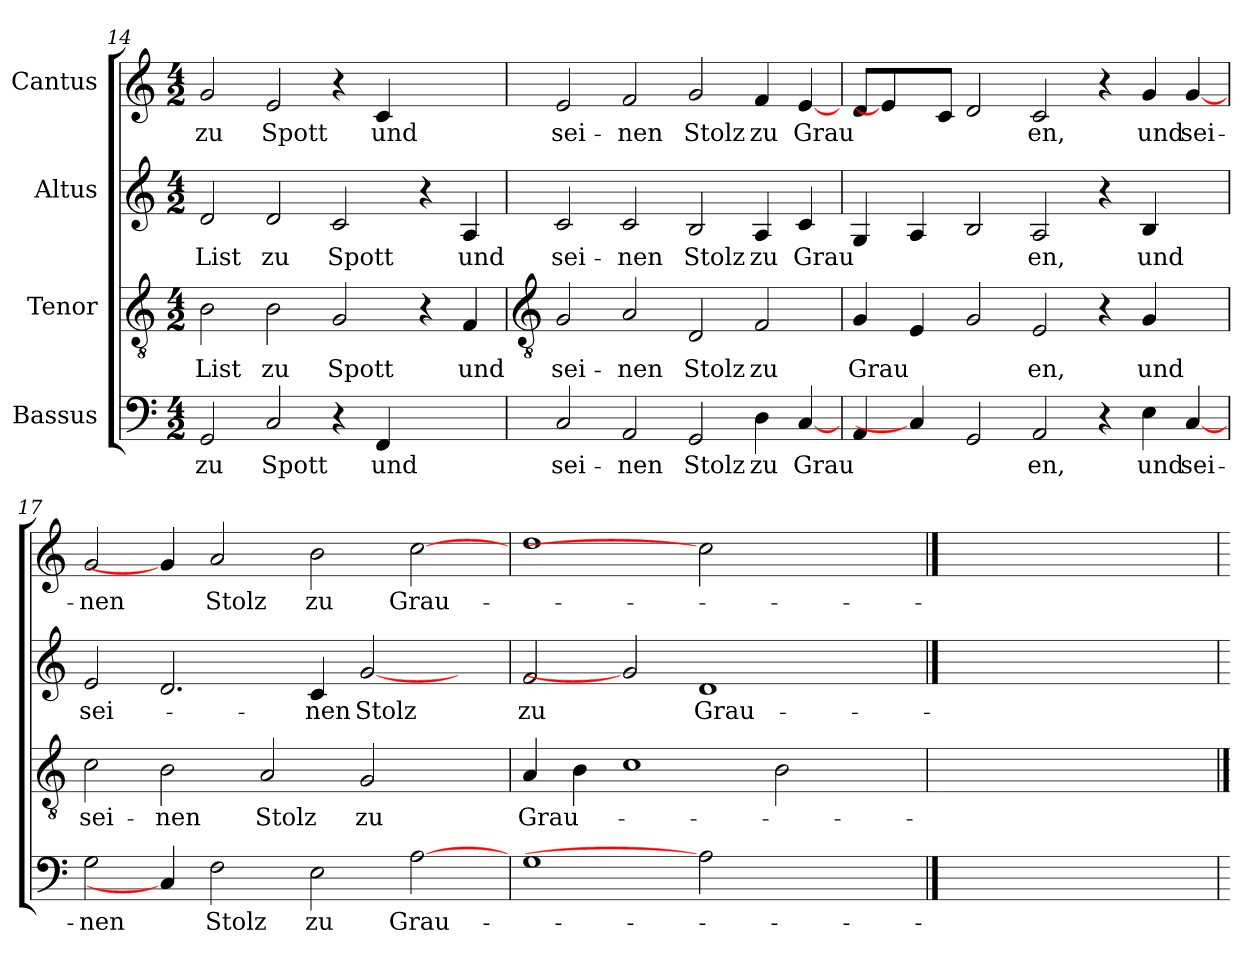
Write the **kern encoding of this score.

**kern	**text	**kern	**text	**kern	**text	**kern	**text
*part4	*part4	*part3	*part3	*part2	*part2	*part1	*part1
*staff4	*staff4	*staff3	*staff3	*staff2	*staff2	*staff1	*staff1
*I"Bassus	*	*I"Tenor	*	*I"Altus	*	*I"Cantus	*
*clefF4	*	*clefGv2	*	*clefG2	*	*clefG2	*
*k[]	*	*k[]	*	*k[]	*	*k[]	*
*C:	*	*C:	*	*C:	*	*C:	*
*M4/2	*	*M4/2	*	*M4/2	*	*M4/2	*
=14	=14	=14	=14	=14	=14	=14	=14
!	!LO:LY:b	!	!LO:LY:b	!	!LO:LY:b	!	!LO:LY:b
2GG	zu	2B	List	2d	List	2g	zu
!	!LO:LY:b	!	!LO:LY:b	!	!LO:LY:b	!	!LO:LY:b
2C	Spott	2B	zu	2d	zu	2e	Spott
!	!	!	!LO:LY:b	!	!LO:LY:b	!	!
4r	.	2G	Spott	2c	Spott	4r	.
!	!LO:LY:b	!	!	!	!	!	!LO:LY:b
4FF	und	.	.	.	.	4c	und
2ryy	.	4r	.	4r	.	2ryy	.
!	!	!	!LO:LY:b	!	!LO:LY:b	!	!
.	.	4F	und	4A	und	.	.
!!LO:LB:g=z
=15	=15	=15	=15	=15	=15	=15	=15
*	*	*clefGv2	*	*	*	*	*
!	!LO:LY:b	!	!LO:LY:b	!	!LO:LY:b	!	!LO:LY:b
2C	sei-	2G	sei-	2c	sei-	2e	sei-
!	!LO:LY:b	!	!LO:LY:b	!	!LO:LY:b	!	!LO:LY:b
2AA	-nen	2A	-nen	2c	-nen	2f	-nen
!	!LO:LY:b	!	!LO:LY:b	!	!LO:LY:b	!	!LO:LY:b
2GG	Stolz	2D	Stolz	2B	Stolz	2g	Stolz
!	!LO:LY:b	!	!LO:LY:b	!	!LO:LY:b	!	!LO:LY:b
4D	zu	2F	zu	4A	zu	4f	zu
!	!LO:LY:b	!	!	!	!LO:LY:b	!	!LO:LY:b
[4C	Grau	.	.	4c	Grau	[4e	Grau
=16	=16	=16	=16	=16	=16	=16	=16
!	!	!	!LO:LY:b	!	!	!	!
4AA	.	4G	Grau	4G	.	8dL	.
.	.	.	.	.	.	4e]	.
4C]	.	4E	.	4A	.	.	.
.	.	.	.	.	.	8cJ	.
2GG	.	2G	.	2B	.	2d	.
!	!LO:LY:b	!	!LO:LY:b	!	!LO:LY:b	!	!LO:LY:b
2AA	en,	2E	en,	2A	en,	2c	en,
4r	.	4r	.	4r	.	4r	.
!	!LO:LY:b	!	!LO:LY:b	!	!LO:LY:b	!	!LO:LY:b
4E	und	4G	und	4B	und	4g	und
!	!LO:LY:b	!	!	!	!	!	!LO:LY:b
[4C	sei-	4ryy	.	4ryy	.	[4g	sei-
=17	=17	=17	=17	=17	=17	=17	=17
!	!LO:LY:b	!	!LO:LY:b	!	!LO:LY:b	!	!LO:LY:b
2G	-nen	2c	sei-	2e	sei-	2g	-nen
!	!	!	!LO:LY:b	!	!	!	!
4C]	.	2B	-nen	2.d	.	4g]	.
!	!LO:LY:b	!	!	!	!	!	!LO:LY:b
2F	Stolz	.	.	.	.	2a	Stolz
!	!	!	!LO:LY:b	!	!	!	!
.	.	2A	Stolz	.	.	.	.
!	!LO:LY:b	!	!	!	!LO:LY:b	!	!LO:LY:b
2E	zu	.	.	4c	-nen	2b	zu
!	!	!	!LO:LY:b	!	!LO:LY:b	!	!
.	.	2G	zu	[2g	Stolz	.	.
!	!LO:LY:b	!	!	!	!	!	!LO:LY:b
[2A	Grau-	.	.	.	.	[2cc	Grau-
.	.	4ryy	.	4ryy	.	.	.
=18	=18	=18	=18	=18	=18	=18	=18
!	!	!	!LO:LY:b	!	!LO:LY:b	!	!
1G	.	4A	Grau-	2f	zu	1dd	.
.	.	4B	.	.	.	.	.
.	.	1c	.	2g]	.	.	.
!	!	!	!	!	!LO:LY:b	!	!
2A]	.	.	.	1d	Grau-	2cc]	.
!	!LO:LY:b	!	!	!	!	!	!LO:LY:b
[1Cyy	-en.	2B	.	.	.	[1ccyy	-en.
!	!	!	!	!	!LO:LY:b	!	!
.	.	2ryy	.	[2eyy	-en.	.	.
==19	==19	=19	==19	==19	==19	==19	==19
!	!	!	!LO:LY:b	!	!	!	!
1Cyy]	.	0Gyy	-en.	1.eyy]	.	1ccyy]	.
1ryy	.	.	.	.	.	1ryy	.
.	.	.	.	2ryy	.	.	.
=	=	==	=	=	=	=	=
*-	*-	*-	*-	*-	*-	*-	*-
